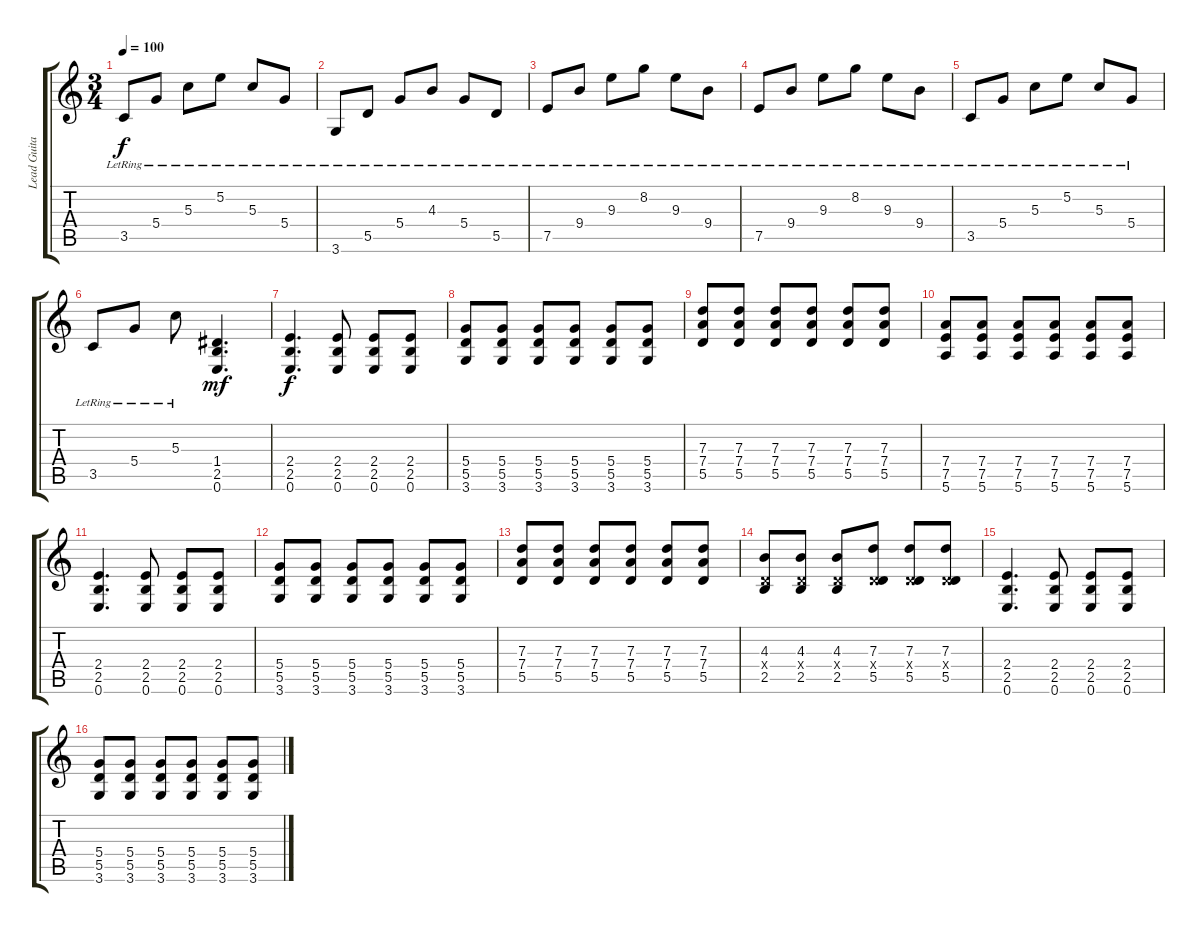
\track ("Lead Guitar  " "Lead Guita") {instrument overdrivenguitar}
\staff {score tabs}
\tuning (E4 B3 G3 D3 A2 E2) {hide}
\ts (3 4)
\tempo 100
\clef g2
\ks c
3.5{lr}.8{dy f} 5.4{lr}.8 5.3{lr}.8 5.2{lr}.8 5.3{lr}.8 5.4{lr}.8 |
3.6{lr}.8 5.5{lr}.8 5.4{lr}.8 4.3{lr}.8 5.4{lr}.8 5.5{lr}.8 |
7.5{lr}.8 9.4{lr}.8 9.3{lr}.8 8.2{lr}.8 9.3{lr}.8 9.4{lr}.8 |
7.5{lr}.8 9.4{lr}.8 9.3{lr}.8 8.2{lr}.8 9.3{lr}.8 9.4{lr}.8 |
3.5{lr}.8 5.4{lr}.8 5.3{lr}.8 5.2{lr}.8 5.3{lr}.8 5.4{lr}.8 |
3.5{lr}.8 5.4{lr}.8 5.3{lr}.8 (1.4 2.5 0.6).4{d dy mf instrument overdrivenguitar} |
(2.4 2.5 0.6).4{d dy f} (2.4 2.5 0.6).8 (2.4 2.5 0.6).8 (2.4 2.5 0.6).8 |
(5.4 5.5 3.6).8 (5.4 5.5 3.6).8 (5.4 5.5 3.6).8 (5.4 5.5 3.6).8 (5.4 5.5 3.6).8 (5.4 5.5 3.6).8 |
(7.3 7.4 5.5).8 (7.3 7.4 5.5).8 (7.3 7.4 5.5).8 (7.3 7.4 5.5).8 (7.3 7.4 5.5).8 (7.3 7.4 5.5).8 |
(7.4 7.5 5.6).8 (7.4 7.5 5.6).8 (7.4 7.5 5.6).8 (7.4 7.5 5.6).8 (7.4 7.5 5.6).8 (7.4 7.5 5.6).8 |
(2.4 2.5 0.6).4{d} (2.4 2.5 0.6).8 (2.4 2.5 0.6).8 (2.4 2.5 0.6).8 |
(5.4 5.5 3.6).8 (5.4 5.5 3.6).8 (5.4 5.5 3.6).8 (5.4 5.5 3.6).8 (5.4 5.5 3.6).8 (5.4 5.5 3.6).8 |
(7.3 7.4 5.5).8 (7.3 7.4 5.5).8 (7.3 7.4 5.5).8 (7.3 7.4 5.5).8 (7.3 7.4 5.5).8 (7.3 7.4 5.5).8 |
(4.3 0.4{x} 2.5).8 (4.3 0.4{x} 2.5).8 (4.3 0.4{x} 2.5).8 (7.3 0.4{x} 5.5).8 (7.3 0.4{x} 5.5).8 (7.3 0.4{x} 5.5).8 |
(2.4 2.5 0.6).4{d} (2.4 2.5 0.6).8 (2.4 2.5 0.6).8 (2.4 2.5 0.6).8 |
(5.4 5.5 3.6).8 (5.4 5.5 3.6).8 (5.4 5.5 3.6).8 (5.4 5.5 3.6).8 (5.4 5.5 3.6).8 (5.4 5.5 3.6).8
